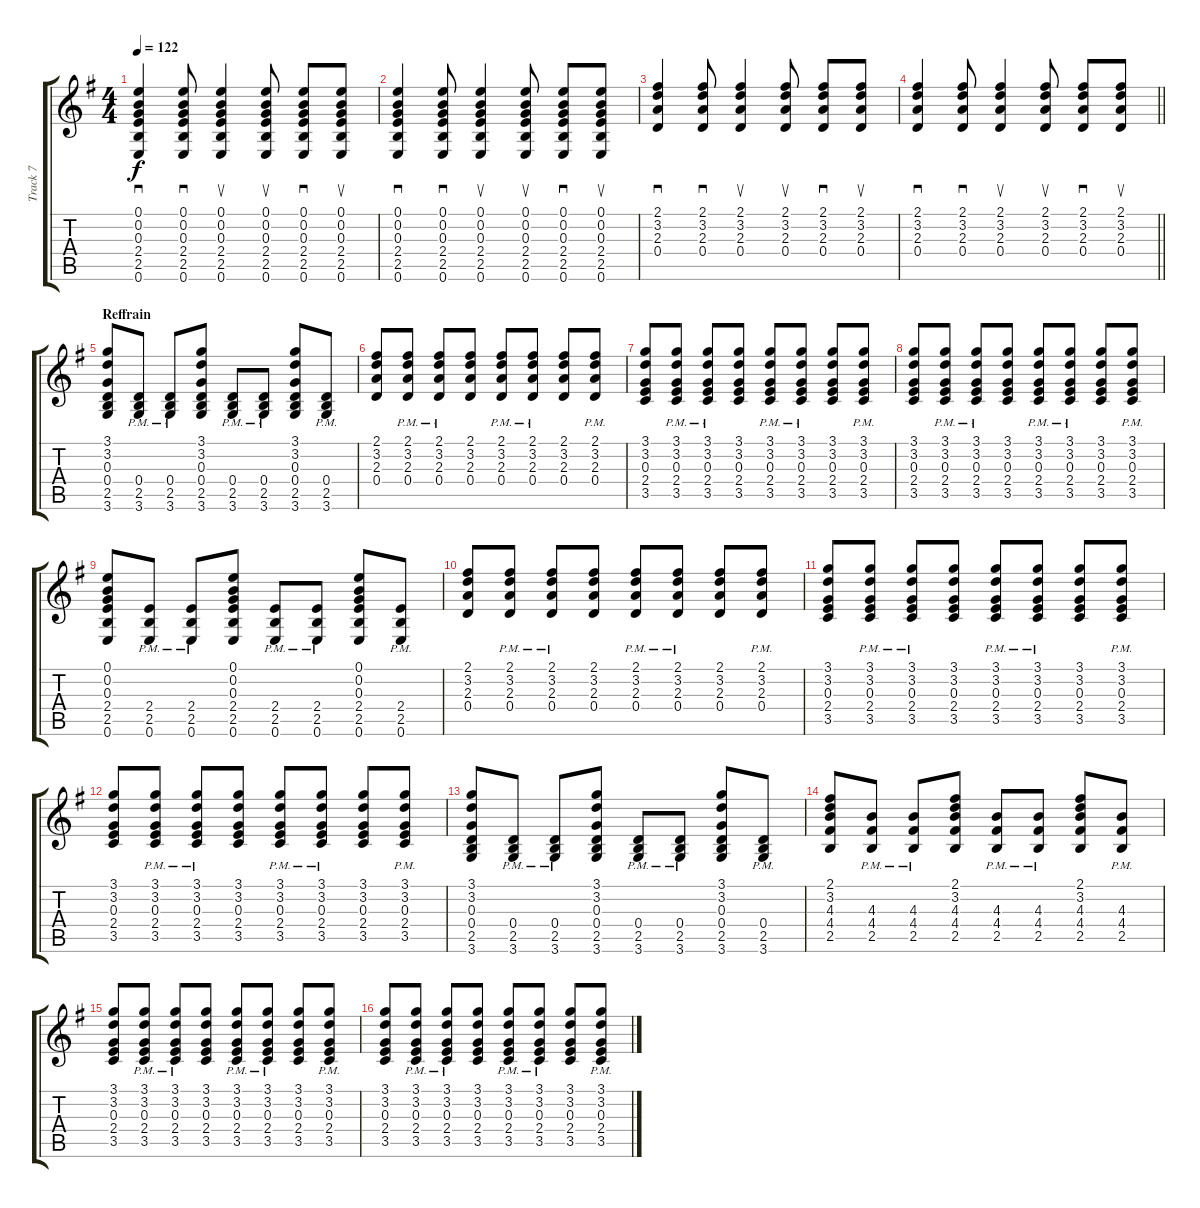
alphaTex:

\track ("Track 7" "Track 7") {instrument acousticguitarnylon}
\staff {score tabs}
\tuning (E4 B3 G3 D3 A2 E2) {hide}
\ts (4 4)
\tempo 122
\clef g2
\ks g
(0.1 0.2 0.3 2.4 2.5 0.6).4{sd dy f} (0.1 0.2 0.3 2.4 2.5 0.6).8{sd} (0.1 0.2 0.3 2.4 2.5 0.6).4{su} (0.1 0.2 0.3 2.4 2.5 0.6).8{su} (0.1 0.2 0.3 2.4 2.5 0.6).8{sd} (0.1 0.2 0.3 2.4 2.5 0.6).8{su} |
(0.1 0.2 0.3 2.4 2.5 0.6).4{sd} (0.1 0.2 0.3 2.4 2.5 0.6).8{sd} (0.1 0.2 0.3 2.4 2.5 0.6).4{su} (0.1 0.2 0.3 2.4 2.5 0.6).8{su} (0.1 0.2 0.3 2.4 2.5 0.6).8{sd} (0.1 0.2 0.3 2.4 2.5 0.6).8{su} |
(2.1 3.2 2.3 0.4).4{sd} (2.1 3.2 2.3 0.4).8{sd} (2.1 3.2 2.3 0.4).4{su} (2.1 3.2 2.3 0.4).8{su} (2.1 3.2 2.3 0.4).8{sd} (2.1 3.2 2.3 0.4).8{su} |
\barLineRight lightlight
(2.1 3.2 2.3 0.4).4{sd} (2.1 3.2 2.3 0.4).8{sd} (2.1 3.2 2.3 0.4).4{su} (2.1 3.2 2.3 0.4).8{su} (2.1 3.2 2.3 0.4).8{sd} (2.1 3.2 2.3 0.4).8{su} |
\section ("" "Reffrain")
(3.1 3.2 0.3 0.4 2.5 3.6).8 (0.4{pm} 2.5{pm} 3.6{pm}).8 (0.4{pm} 2.5{pm} 3.6{pm}).8 (3.1 3.2 0.3 0.4 2.5 3.6).8 (0.4{pm} 2.5{pm} 3.6{pm}).8 (0.4{pm} 2.5{pm} 3.6{pm}).8 (3.1 3.2 0.3 0.4 2.5 3.6).8 (0.4{pm} 2.5 3.6).8 |
(2.1 3.2 2.3 0.4).8 (2.1 3.2 2.3 0.4{pm}).8 (2.1 3.2 2.3 0.4{pm}).8 (2.1 3.2 2.3 0.4).8 (2.1 3.2 2.3 0.4{pm}).8 (2.1 3.2 2.3 0.4{pm}).8 (2.1 3.2 2.3 0.4).8 (2.1 3.2 2.3 0.4{pm}).8 |
(3.1 3.2 0.3 2.4 3.5).8 (3.1 3.2 0.3 2.4{pm} 3.5).8 (3.1 3.2 0.3 2.4{pm} 3.5).8 (3.1 3.2 0.3 2.4 3.5).8 (3.1 3.2 0.3 2.4{pm} 3.5).8 (3.1 3.2 0.3 2.4{pm} 3.5).8 (3.1 3.2 0.3 2.4 3.5).8 (3.1 3.2 0.3 2.4{pm} 3.5).8 |
(3.1 3.2 0.3 2.4 3.5).8 (3.1 3.2 0.3 2.4{pm} 3.5).8 (3.1 3.2 0.3 2.4{pm} 3.5).8 (3.1 3.2 0.3 2.4 3.5).8 (3.1 3.2 0.3 2.4{pm} 3.5).8 (3.1 3.2 0.3 2.4{pm} 3.5).8 (3.1 3.2 0.3 2.4 3.5).8 (3.1 3.2 0.3 2.4{pm} 3.5).8 |
(0.1 0.2 0.3 2.4 2.5 0.6).8 (2.4{pm} 2.5{pm} 0.6{pm}).8 (2.4{pm} 2.5{pm} 0.6{pm}).8 (0.1 0.2 0.3 2.4 2.5 0.6).8 (2.4{pm} 2.5{pm} 0.6{pm}).8 (2.4{pm} 2.5{pm} 0.6{pm}).8 (0.1 0.2 0.3 2.4 2.5 0.6).8 (2.4{pm} 2.5 0.6).8 |
(2.1 3.2 2.3 0.4).8 (2.1 3.2 2.3 0.4{pm}).8 (2.1 3.2 2.3 0.4{pm}).8 (2.1 3.2 2.3 0.4).8 (2.1 3.2 2.3 0.4{pm}).8 (2.1 3.2 2.3 0.4{pm}).8 (2.1 3.2 2.3 0.4).8 (2.1 3.2 2.3 0.4{pm}).8 |
(3.1 3.2 0.3 2.4 3.5).8 (3.1 3.2 0.3 2.4{pm} 3.5).8 (3.1 3.2 0.3 2.4{pm} 3.5).8 (3.1 3.2 0.3 2.4 3.5).8 (3.1 3.2 0.3 2.4{pm} 3.5).8 (3.1 3.2 0.3 2.4{pm} 3.5).8 (3.1 3.2 0.3 2.4 3.5).8 (3.1 3.2 0.3 2.4{pm} 3.5).8 |
(3.1 3.2 0.3 2.4 3.5).8 (3.1 3.2 0.3 2.4{pm} 3.5).8 (3.1 3.2 0.3 2.4{pm} 3.5).8 (3.1 3.2 0.3 2.4 3.5).8 (3.1 3.2 0.3 2.4{pm} 3.5).8 (3.1 3.2 0.3 2.4{pm} 3.5).8 (3.1 3.2 0.3 2.4 3.5).8 (3.1 3.2 0.3 2.4{pm} 3.5).8 |
(3.1 3.2 0.3 0.4 2.5 3.6).8 (0.4{pm} 2.5{pm} 3.6{pm}).8 (0.4{pm} 2.5{pm} 3.6{pm}).8 (3.1 3.2 0.3 0.4 2.5 3.6).8 (0.4{pm} 2.5{pm} 3.6{pm}).8 (0.4{pm} 2.5{pm} 3.6{pm}).8 (3.1 3.2 0.3 0.4 2.5 3.6).8 (0.4{pm} 2.5 3.6).8 |
(2.1 3.2 4.3 4.4 2.5).8 (4.3 4.4{pm} 2.5).8 (4.3 4.4{pm} 2.5).8 (2.1 3.2 4.3 4.4 2.5).8 (4.3 4.4{pm} 2.5).8 (4.3 4.4{pm} 2.5).8 (2.1 3.2 4.3 4.4 2.5).8 (4.3 4.4{pm} 2.5).8 |
(3.1 3.2 0.3 2.4 3.5).8 (3.1 3.2 0.3 2.4{pm} 3.5).8 (3.1 3.2 0.3 2.4{pm} 3.5).8 (3.1 3.2 0.3 2.4 3.5).8 (3.1 3.2 0.3 2.4{pm} 3.5).8 (3.1 3.2 0.3 2.4{pm} 3.5).8 (3.1 3.2 0.3 2.4 3.5).8 (3.1 3.2 0.3 2.4{pm} 3.5).8 |
(3.1 3.2 0.3 2.4 3.5).8 (3.1 3.2 0.3 2.4{pm} 3.5).8 (3.1 3.2 0.3 2.4{pm} 3.5).8 (3.1 3.2 0.3 2.4 3.5).8 (3.1 3.2 0.3 2.4{pm} 3.5).8 (3.1 3.2 0.3 2.4{pm} 3.5).8 (3.1 3.2 0.3 2.4 3.5).8 (3.1 3.2 0.3 2.4{pm} 3.5).8
